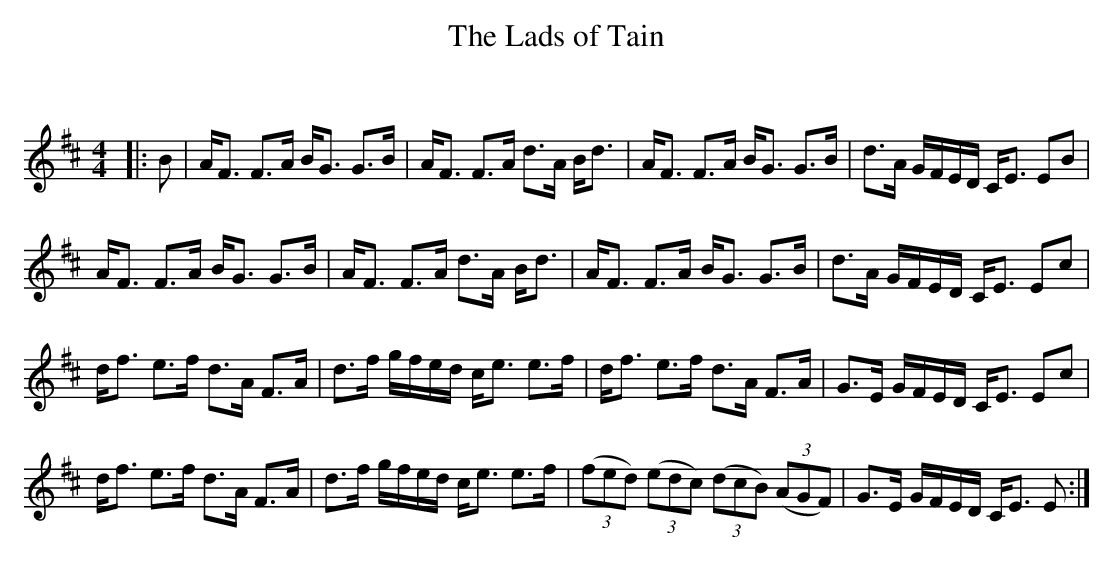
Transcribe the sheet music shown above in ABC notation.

X:1
T: The Lads of Tain
C:
Q: 128
K:D
M:4/4
L:1/16
|:B2|AF3 F3A BG3 G3B|AF3 F3A d3A Bd3|AF3 F3A BG3 G3B|d3A GFED CE3 E2B2|
AF3 F3A BG3 G3B|AF3 F3A d3A Bd3|AF3 F3A BG3 G3B|d3A GFED CE3 E2c2|
df3 e3f d3A F3A|d3f gfed ce3 e3f|df3 e3f d3A F3A|G3E GFED CE3 E2c2|
df3 e3f d3A F3A|d3f gfed ce3 e3f|((3f2e2d2) ((3e2d2c2) ((3d2c2B2) ((3A2G2F2) |G3E GFED CE3 E2:|
